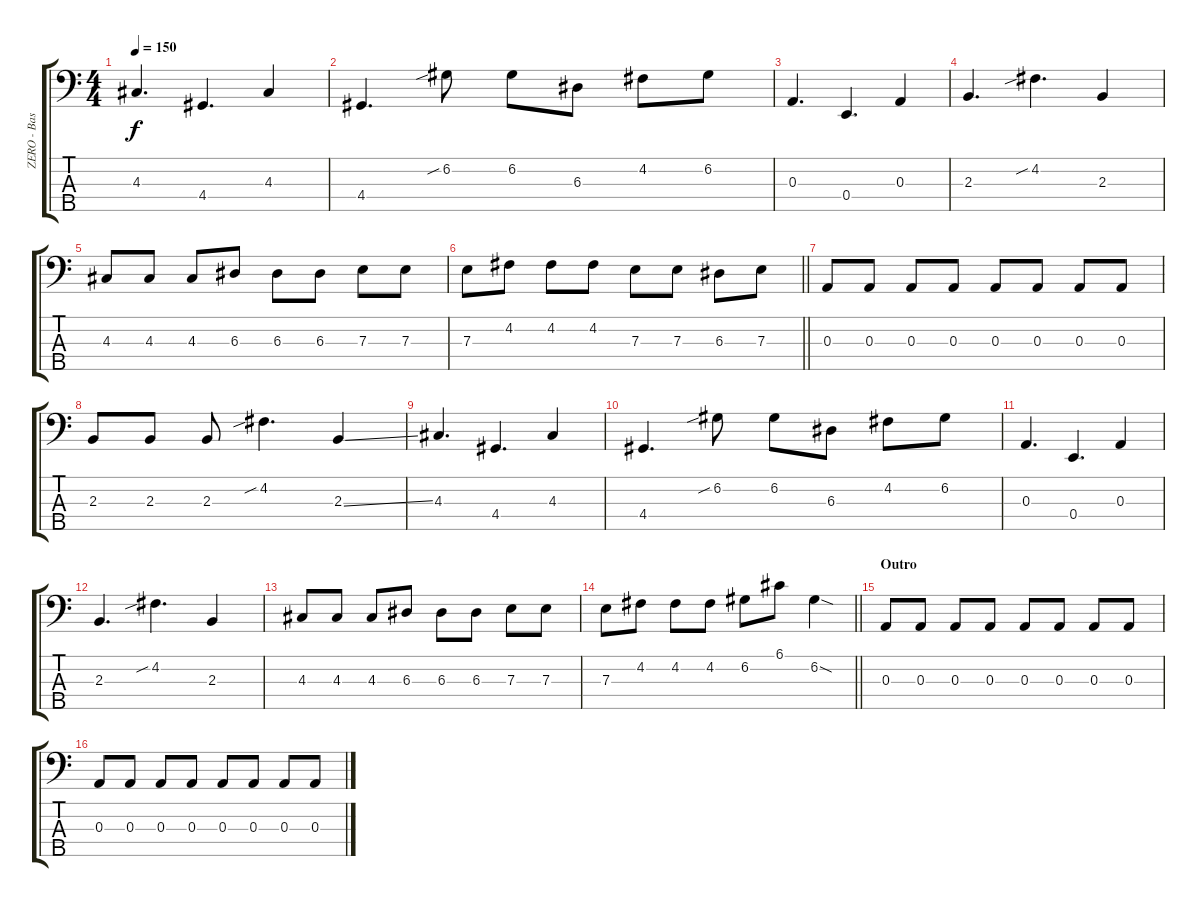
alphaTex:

\track ("ZERO - Bass" "ZERO - Bas") {instrument electricbassfinger}
\staff {score tabs}
\tuning (G2 D2 A1 E1 B0) {hide}
\ts (4 4)
\tempo 150
\clef f4
\ks c
4.3.4{d dy f} 4.4.4{d} 4.3.4 |
4.4.4{d} 6.2{sib}.8 6.2.8 6.3.8 4.2.8 6.2.8 |
0.3.4{d} 0.4.4{d} 0.3.4 |
2.3.4{d} 4.2{sib}.4{d} 2.3.4 |
4.3.8 4.3.8 4.3.8 6.3.8 6.3.8 6.3.8 7.3.8 7.3.8 |
\barLineRight lightlight
7.3.8 4.2.8 4.2.8 4.2.8 7.3.8 7.3.8 6.3.8 7.3.8 |
\section ("" "")
0.3.8 0.3.8 0.3.8 0.3.8 0.3.8 0.3.8 0.3.8 0.3.8 |
2.3.8 2.3.8 2.3.8 4.2{sib}.4{d} 2.3{ss}.4 |
4.3.4{d} 4.4.4{d} 4.3.4 |
4.4.4{d} 6.2{sib}.8 6.2.8 6.3.8 4.2.8 6.2.8 |
0.3.4{d} 0.4.4{d} 0.3.4 |
2.3.4{d} 4.2{sib}.4{d} 2.3.4 |
4.3.8 4.3.8 4.3.8 6.3.8 6.3.8 6.3.8 7.3.8 7.3.8 |
\barLineRight lightlight
7.3.8 4.2.8 4.2.8 4.2.8 6.2.8 6.1.8 6.2{sod}.4 |
\section ("" "Outro")
0.3.8 0.3.8 0.3.8 0.3.8 0.3.8 0.3.8 0.3.8 0.3.8 |
0.3.8 0.3.8 0.3.8 0.3.8 0.3.8 0.3.8 0.3.8 0.3.8
